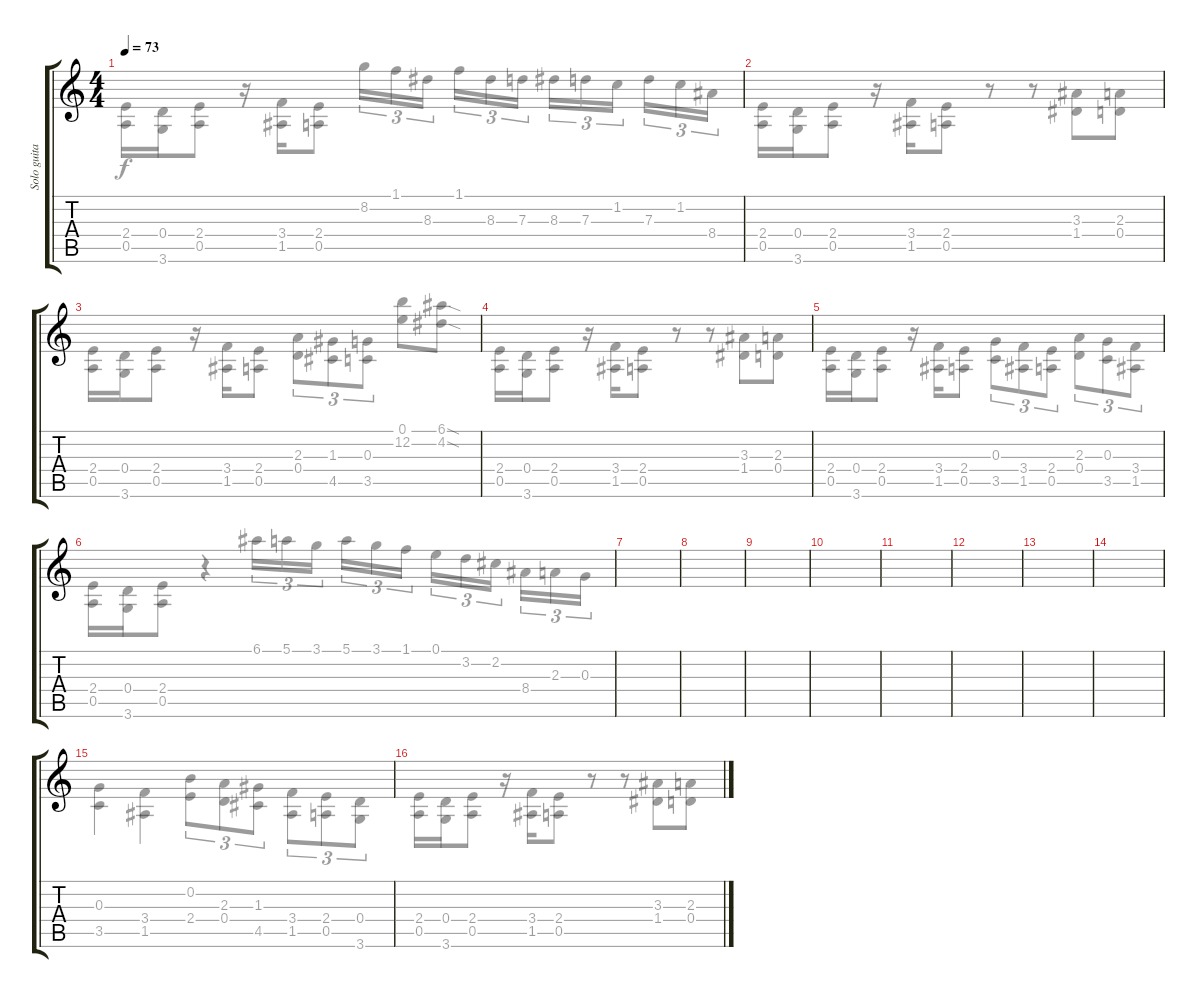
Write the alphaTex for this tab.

\track ("Solo guitar" "Solo guita") {instrument overdrivenguitar}
\staff {score tabs}
\tuning (E4 B3 G3 D3 A2 E2) {hide}
\voice
\ts (4 4)
\tempo 73
\clef g2
\ks c
|
|
|
|
|
|
|
|
|
|
|
|
|
|
|
\voice
\clef g2
\ks c
(2.4 0.5).16{dy f} (0.4 3.6).16 (2.4 0.5).8 r.16 (3.4 1.5).16 (2.4 0.5).8 8.2.16{tu (3 2)} 1.1.16{tu (3 2)} 8.3.16{tu (3 2) beam splitsecondary} 1.1.16{tu (3 2)} 8.3.16{tu (3 2)} 7.3.16{tu (3 2)} 8.3.16{tu (3 2)} 7.3.16{tu (3 2)} 1.2.16{tu (3 2) beam splitsecondary} 7.3.16{tu (3 2)} 1.2.16{tu (3 2)} 8.4.16{tu (3 2)} |
(2.4 0.5).16 (0.4 3.6).16 (2.4 0.5).8 r.16 (3.4 1.5).16 (2.4 0.5).8 r.8 r.8 (3.3 1.4).8 (2.3 0.4).8 |
(2.4 0.5).16 (0.4 3.6).16 (2.4 0.5).8 r.16 (3.4 1.5).16 (2.4 0.5).8 (2.3 0.4).8{tu (3 2)} (1.3 4.5).8{tu (3 2)} (0.3 3.5).8{tu (3 2)} (0.1 12.2).8 (6.1{sod} 4.2{sod}).8 |
(2.4 0.5).16 (0.4 3.6).16 (2.4 0.5).8 r.16 (3.4 1.5).16 (2.4 0.5).8 r.8 r.8 (3.3 1.4).8 (2.3 0.4).8 |
(2.4 0.5).16 (0.4 3.6).16 (2.4 0.5).8 r.16 (3.4 1.5).16 (2.4 0.5).8 (0.3 3.5).8{tu (3 2)} (3.4 1.5).8{tu (3 2)} (2.4 0.5).8{tu (3 2)} (2.3 0.4).8{tu (3 2)} (0.3 3.5).8{tu (3 2)} (3.4 1.5).8{tu (3 2)} |
(2.4 0.5).16 (0.4 3.6).16 (2.4 0.5).8 r.4 6.1.16{tu (3 2)} 5.1.16{tu (3 2)} 3.1.16{tu (3 2) beam splitsecondary} 5.1.16{tu (3 2)} 3.1.16{tu (3 2)} 1.1.16{tu (3 2)} 0.1.16{tu (3 2)} 3.2.16{tu (3 2)} 2.2.16{tu (3 2) beam splitsecondary} 8.4.16{tu (3 2)} 2.3.16{tu (3 2)} 0.3.16{tu (3 2)} |
|
|
|
|
|
|
|
|
(0.3 3.5).4 (3.4 1.5).4 (0.2 2.4).8{tu (3 2)} (2.3 0.4).8{tu (3 2)} (1.3 4.5).8{tu (3 2)} (3.4 1.5).8{tu (3 2)} (2.4 0.5).8{tu (3 2)} (0.4 3.6).8{tu (3 2)} |
(2.4 0.5).16 (0.4 3.6).16 (2.4 0.5).8 r.16 (3.4 1.5).16 (2.4 0.5).8 r.8 r.8 (3.3 1.4).8 (2.3 0.4).8
